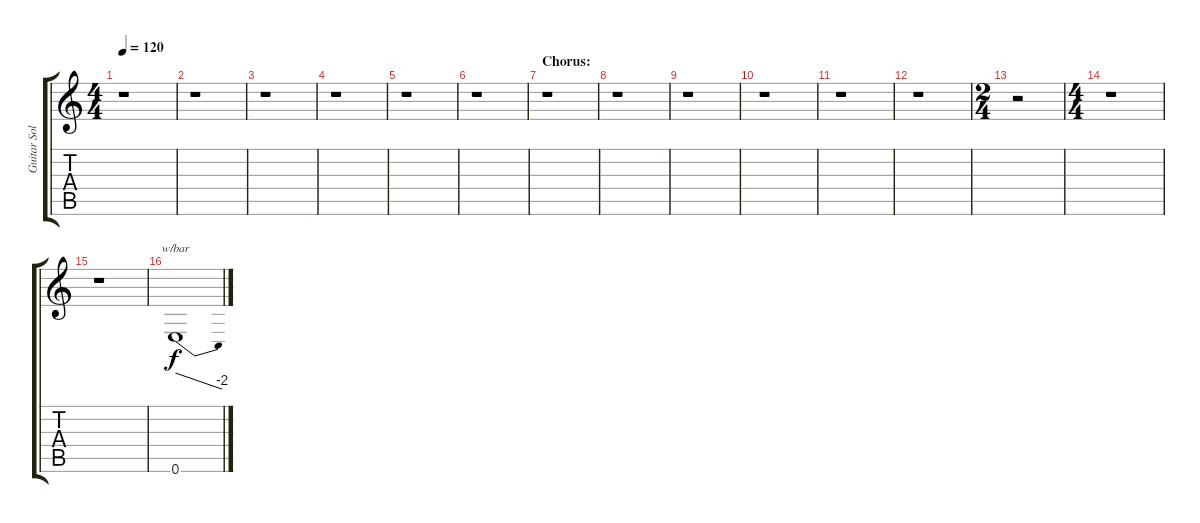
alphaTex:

\track ("Guitar Solo" "Guitar Sol") {instrument distortionguitar}
\staff {score tabs}
\tuning (E4 B3 G3 D3 A2 E2) {hide}
\ts (4 4)
\tempo 120
\clef g2
\ks c
r.1{dy f} |
r.1 |
r.1 |
r.1 |
r.1 |
r.1 |
\section ("" "Chorus:")
r.1 |
r.1 |
r.1 |
r.1 |
r.1 |
r.1 |
\ts (2 4)
r.2 |
\ts (4 4)
r.1 |
r.1 |
0.6.1{tbe (dive default 0 0 60 -8)}
